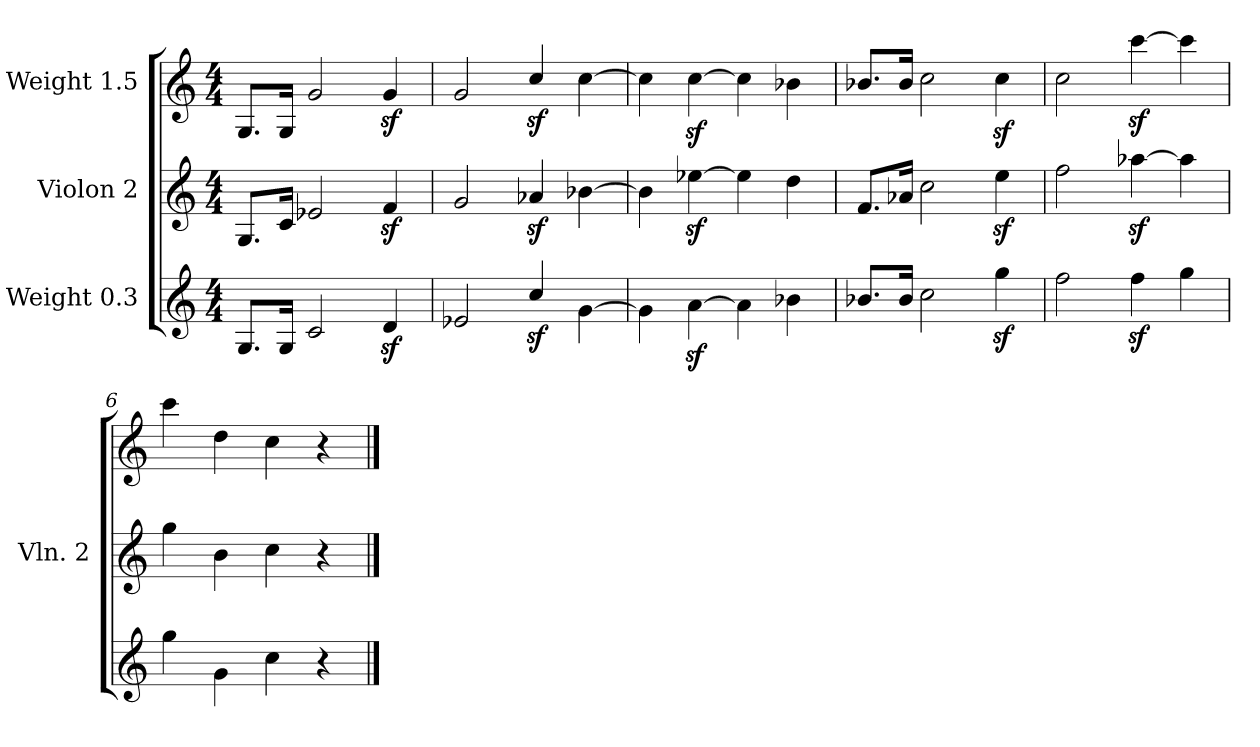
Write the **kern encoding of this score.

**kern	**kern	**kern
*part3	*part2	*part1
*staff3	*staff2	*staff1
*I"Weight 0.3	*I"Violon 2	*I"Weight 1.5
*	*I'Vln. 2	*
*clefG2	*clefG2	*clefG2
*k[]	*k[]	*k[]
*M4/4	*M4/4	*M4/4
=1	=1	=1
8.G/L	8.G/L	8.G/L
16G/Jk	16c/Jk	16G/Jk
2c/	2e-X/	2g/
4dz</	4fz</	4gz</
=2	=2	=2
2e-X/	2g/	2g/
4ccz</	4a-Xz</	4ccz</
[4g\	[4b-X\	[4cc\
=3	=3	=3
4g\]	4b-\]	4cc\]
[4az<\	[4ee-Xz<\	[4ccz<\
4a\]	4ee-\]	4cc\]
4b-X\	4dd\	4b-X\
=4	=4	=4
8.b-X/L	8.f/L	8.b-X/L
16b-/Jk	16a-X/Jk	16b-/Jk
2cc\	2cc\	2cc\
4ggz<\	4eez<\	4ccz<\
=5	=5	=5
2ff\	2ff\	2cc\
4ffz<\	[4aa-Xz<\	[4cccz<\
4gg\	4aa-\]	4ccc\]
=6	=6	=6
4gg\	4gg\	4ccc\
4g\	4b\	4dd\
4cc\	4cc\	4cc\
4r	4r	4r
==	==	==
*-	*-	*-
